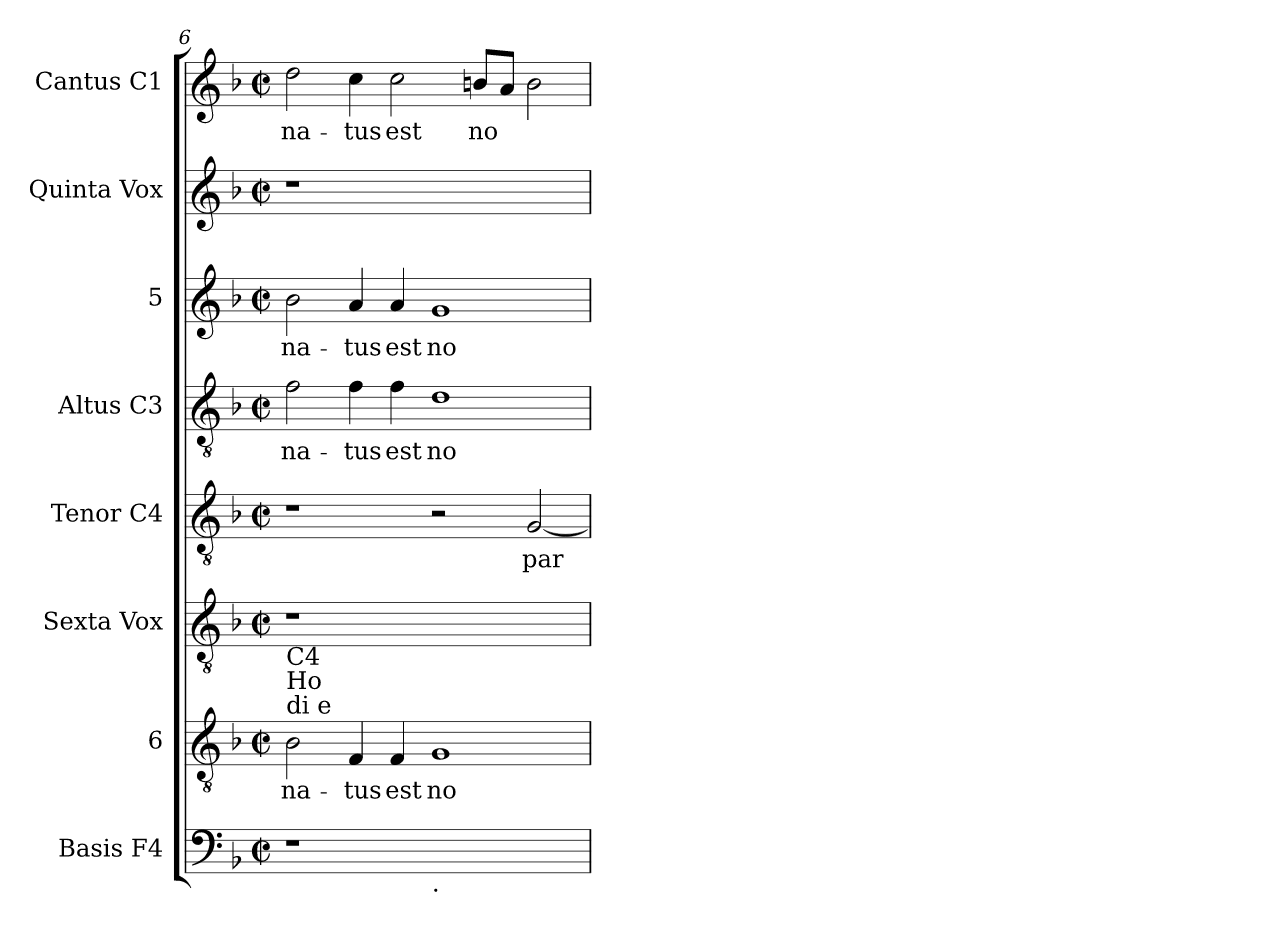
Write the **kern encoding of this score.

**kern	**kern	**text	**kern	**kern	**text	**kern	**text	**kern	**text	**kern	**kern	**text
*part8	*part7	*part7	*part6	*part5	*part5	*part4	*part4	*part3	*part3	*part2	*part1	*part1
*staff8	*staff7	*staff7	*staff6	*staff5	*staff5	*staff4	*staff4	*staff3	*staff3	*staff2	*staff1	*staff1
*I"Basis  F4	*I"6	*	*I"Sexta  Vox	*I"Tenor  C4	*	*I"Altus  C3	*	*I"5	*	*I"Quinta  Vox	*I"Cantus  C1	*
*I'B	*	*	*	*I'T	*	*I'A	*	*	*	*	*I'C	*
!!LO:LB:g=z
*clefF4	*clefGv2	*	*clefGv2	*clefGv2	*	*clefGv2	*	*clefG2	*	*clefG2	*clefG2	*
*k[b-]	*k[b-]	*	*k[b-]	*k[b-]	*	*k[b-]	*	*k[b-]	*	*k[b-]	*k[b-]	*
*F:	*F:	*	*F:	*F:	*	*F:	*	*F:	*	*F:	*F:	*
*M2/2	*M2/2	*	*M2/2	*M2/2	*	*M2/2	*	*M2/2	*	*M2/2	*M2/2	*
*met(c|)	*met(c|)	*	*met(c|)	*met(c|)	*	*met(c|)	*	*met(c|)	*	*met(c|)	*met(c|)	*
=6	=6	=6	=6	=6	=6	=6	=6	=6	=6	=6	=6	=6
!	!	!	!LO:TX:b:t=C4	!	!	!	!	!	!	!	!	!
!	!	!	!LO:TX:b:t=Ho	!	!	!	!	!	!	!	!	!
!	!	!	!LO:TX:b:t=di e	!	!	!	!	!	!	!	!	!
!	!	!LO:LY:b:cj	!	!	!	!	!LO:LY:b:cj	!	!LO:LY:b:cj	!	!	!LO:LY:b:cj
1r	2B-\	na-	1r	1r	.	2f\	na-	2b-\	na-	1r	2dd\	na-
!	!	!LO:LY:b:cj	!	!	!	!	!LO:LY:b:cj	!	!LO:LY:b:cj	!	!	!LO:LY:b:cj
.	4F/	-tus	.	.	.	4f\	-tus	4a/	-tus	.	4cc\	-tus
!	!	!LO:LY:b:cj	!	!	!	!	!LO:LY:b:cj	!	!LO:LY:b:cj	!	!	!LO:LY:b:cj
.	4F/	est	.	.	.	4f\	est	4a/	est	.	2cc\	est
!LO:TX:b:t=.	!	!	!	!	!	!	!	!	!	!	!	!
!	!	!LO:LY:b:cj	!	!	!	!	!LO:LY:b:cj	!	!LO:LY:b:cj	!	!	!
1ryy	1G	no-	1ryy	2r	.	1d	no-	1g	no-	1ryy	.	.
!	!	!	!	!	!	!	!	!	!	!	!	!LO:LY:b:cj
.	.	.	.	.	.	.	.	.	.	.	8bn/L	no-
!	!	!	!	!	!	!	!	!	!	!	!	!LO:LY:b:cj
.	.	.	.	.	.	.	.	.	.	.	8a/J	--
!	!	!	!	!	!LO:LY:b:cj	!	!	!	!	!	!	!LO:LY:b:cj
.	.	.	.	[<2G/	par-	.	.	.	.	.	2b\	--
=	=	=	=	=	=	=	=	=	=	=	=	=
*-	*-	*-	*-	*-	*-	*-	*-	*-	*-	*-	*-	*-
